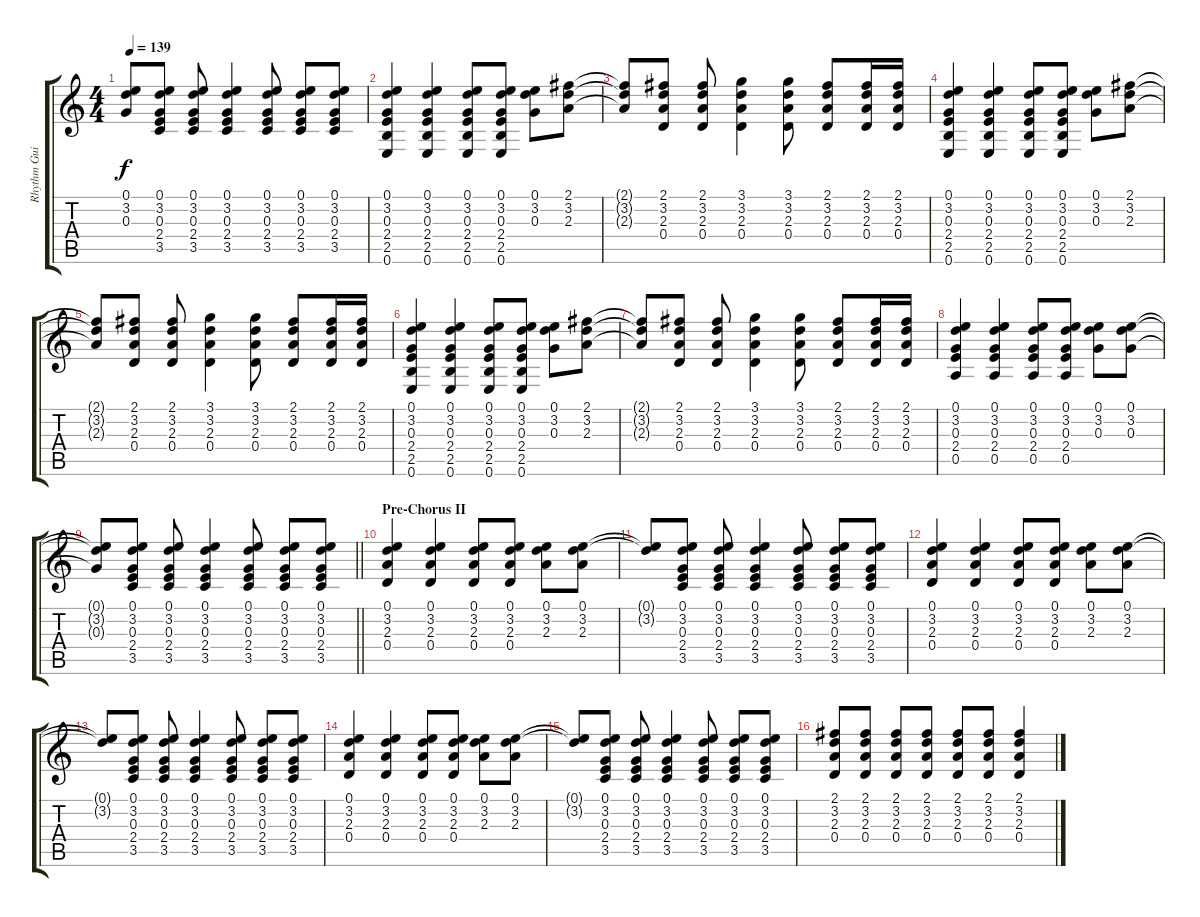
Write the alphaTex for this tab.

\track ("Rhythm Guitar" "Rhythm Gui") {instrument overdrivenguitar}
\staff {score tabs}
\tuning (E4 B3 G3 D3 A2 E2) {hide}
\ts (4 4)
\tempo 139
\clef g2
\ks c
(0.1{t} 3.2{t} 0.3{t}).8{dy f} (0.1 3.2 0.3 2.4 3.5).8 (0.1 3.2 0.3 2.4 3.5).8 (0.1 3.2 0.3 2.4 3.5).4 (0.1 3.2 0.3 2.4 3.5).8 (0.1 3.2 0.3 2.4 3.5).8 (0.1 3.2 0.3 2.4 3.5).8 |
(0.1 3.2 0.3 2.4 2.5 0.6).4 (0.1 3.2 0.3 2.4 2.5 0.6).4 (0.1 3.2 0.3 2.4 2.5 0.6).8 (0.1 3.2 0.3 2.4 2.5 0.6).8 (0.1 3.2 0.3).8 (2.1 3.2 2.3).8 |
(2.1{t} 3.2{t} 2.3{t}).8 (2.1 3.2 2.3 0.4).8 (2.1 3.2 2.3 0.4).8 (3.1 3.2 2.3 0.4).4 (3.1 3.2 2.3 0.4).8 (2.1 3.2 2.3 0.4).8 (2.1 3.2 2.3 0.4).16 (2.1 3.2 2.3 0.4).16 |
(0.1 3.2 0.3 2.4 2.5 0.6).4 (0.1 3.2 0.3 2.4 2.5 0.6).4 (0.1 3.2 0.3 2.4 2.5 0.6).8 (0.1 3.2 0.3 2.4 2.5 0.6).8 (0.1 3.2 0.3).8 (2.1 3.2 2.3).8 |
(2.1{t} 3.2{t} 2.3{t}).8 (2.1 3.2 2.3 0.4).8 (2.1 3.2 2.3 0.4).8 (3.1 3.2 2.3 0.4).4 (3.1 3.2 2.3 0.4).8 (2.1 3.2 2.3 0.4).8 (2.1 3.2 2.3 0.4).16 (2.1 3.2 2.3 0.4).16 |
(0.1 3.2 0.3 2.4 2.5 0.6).4 (0.1 3.2 0.3 2.4 2.5 0.6).4 (0.1 3.2 0.3 2.4 2.5 0.6).8 (0.1 3.2 0.3 2.4 2.5 0.6).8 (0.1 3.2 0.3).8 (2.1 3.2 2.3).8 |
(2.1{t} 3.2{t} 2.3{t}).8 (2.1 3.2 2.3 0.4).8 (2.1 3.2 2.3 0.4).8 (3.1 3.2 2.3 0.4).4 (3.1 3.2 2.3 0.4).8 (2.1 3.2 2.3 0.4).8 (2.1 3.2 2.3 0.4).16 (2.1 3.2 2.3 0.4).16 |
(0.1 3.2 0.3 2.4 0.5).4 (0.1 3.2 0.3 2.4 0.5).4 (0.1 3.2 0.3 2.4 0.5).8 (0.1 3.2 0.3 2.4 0.5).8 (0.1 3.2 0.3).8 (0.1 3.2 0.3).8 |
\barLineRight lightlight
(0.1{t} 3.2{t} 0.3{t}).8 (0.1 3.2 0.3 2.4 3.5).8 (0.1 3.2 0.3 2.4 3.5).8 (0.1 3.2 0.3 2.4 3.5).4 (0.1 3.2 0.3 2.4 3.5).8 (0.1 3.2 0.3 2.4 3.5).8 (0.1 3.2 0.3 2.4 3.5).8 |
\section ("" "Pre-Chorus II")
(0.1 3.2 2.3 0.4).4 (0.1 3.2 2.3 0.4).4 (0.1 3.2 2.3 0.4).8 (0.1 3.2 2.3 0.4).8 (0.1 3.2 2.3).8 (0.1 3.2 2.3).8 |
(0.1{t} 3.2{t}).8 (0.1 3.2 0.3 2.4 3.5).8 (0.1 3.2 0.3 2.4 3.5).8 (0.1 3.2 0.3 2.4 3.5).4 (0.1 3.2 0.3 2.4 3.5).8 (0.1 3.2 0.3 2.4 3.5).8 (0.1 3.2 0.3 2.4 3.5).8 |
(0.1 3.2 2.3 0.4).4 (0.1 3.2 2.3 0.4).4 (0.1 3.2 2.3 0.4).8 (0.1 3.2 2.3 0.4).8 (0.1 3.2 2.3).8 (0.1 3.2 2.3).8 |
(0.1{t} 3.2{t}).8 (0.1 3.2 0.3 2.4 3.5).8 (0.1 3.2 0.3 2.4 3.5).8 (0.1 3.2 0.3 2.4 3.5).4 (0.1 3.2 0.3 2.4 3.5).8 (0.1 3.2 0.3 2.4 3.5).8 (0.1 3.2 0.3 2.4 3.5).8 |
(0.1 3.2 2.3 0.4).4 (0.1 3.2 2.3 0.4).4 (0.1 3.2 2.3 0.4).8 (0.1 3.2 2.3 0.4).8 (0.1 3.2 2.3).8 (0.1 3.2 2.3).8 |
(0.1{t} 3.2{t}).8 (0.1 3.2 0.3 2.4 3.5).8 (0.1 3.2 0.3 2.4 3.5).8 (0.1 3.2 0.3 2.4 3.5).4 (0.1 3.2 0.3 2.4 3.5).8 (0.1 3.2 0.3 2.4 3.5).8 (0.1 3.2 0.3 2.4 3.5).8 |
(2.1 3.2 2.3 0.4).8 (2.1 3.2 2.3 0.4).8 (2.1 3.2 2.3 0.4).8 (2.1 3.2 2.3 0.4).8 (2.1 3.2 2.3 0.4).8 (2.1 3.2 2.3 0.4).8 (2.1 3.2 2.3 0.4).4
